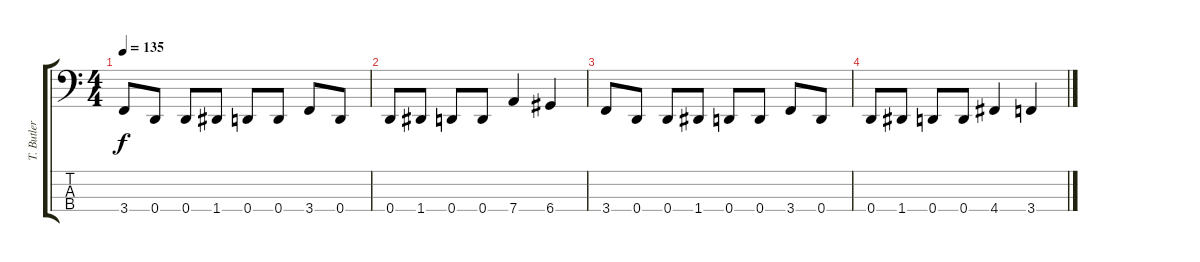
\track ("T. Butler" "T. Butler") {instrument electricbasspick}
\staff {score tabs}
\tuning (F2 C2 G1 D1) {hide}
\ts (4 4)
\tempo 135
\clef f4
\ks c
3.4.8{dy f} 0.4.8 0.4.8 1.4.8 0.4.8 0.4.8 3.4.8 0.4.8 |
0.4.8 1.4.8 0.4.8 0.4.8 7.4.4 6.4.4 |
3.4.8 0.4.8 0.4.8 1.4.8 0.4.8 0.4.8 3.4.8 0.4.8 |
0.4.8 1.4.8 0.4.8 0.4.8 4.4.4 3.4.4
